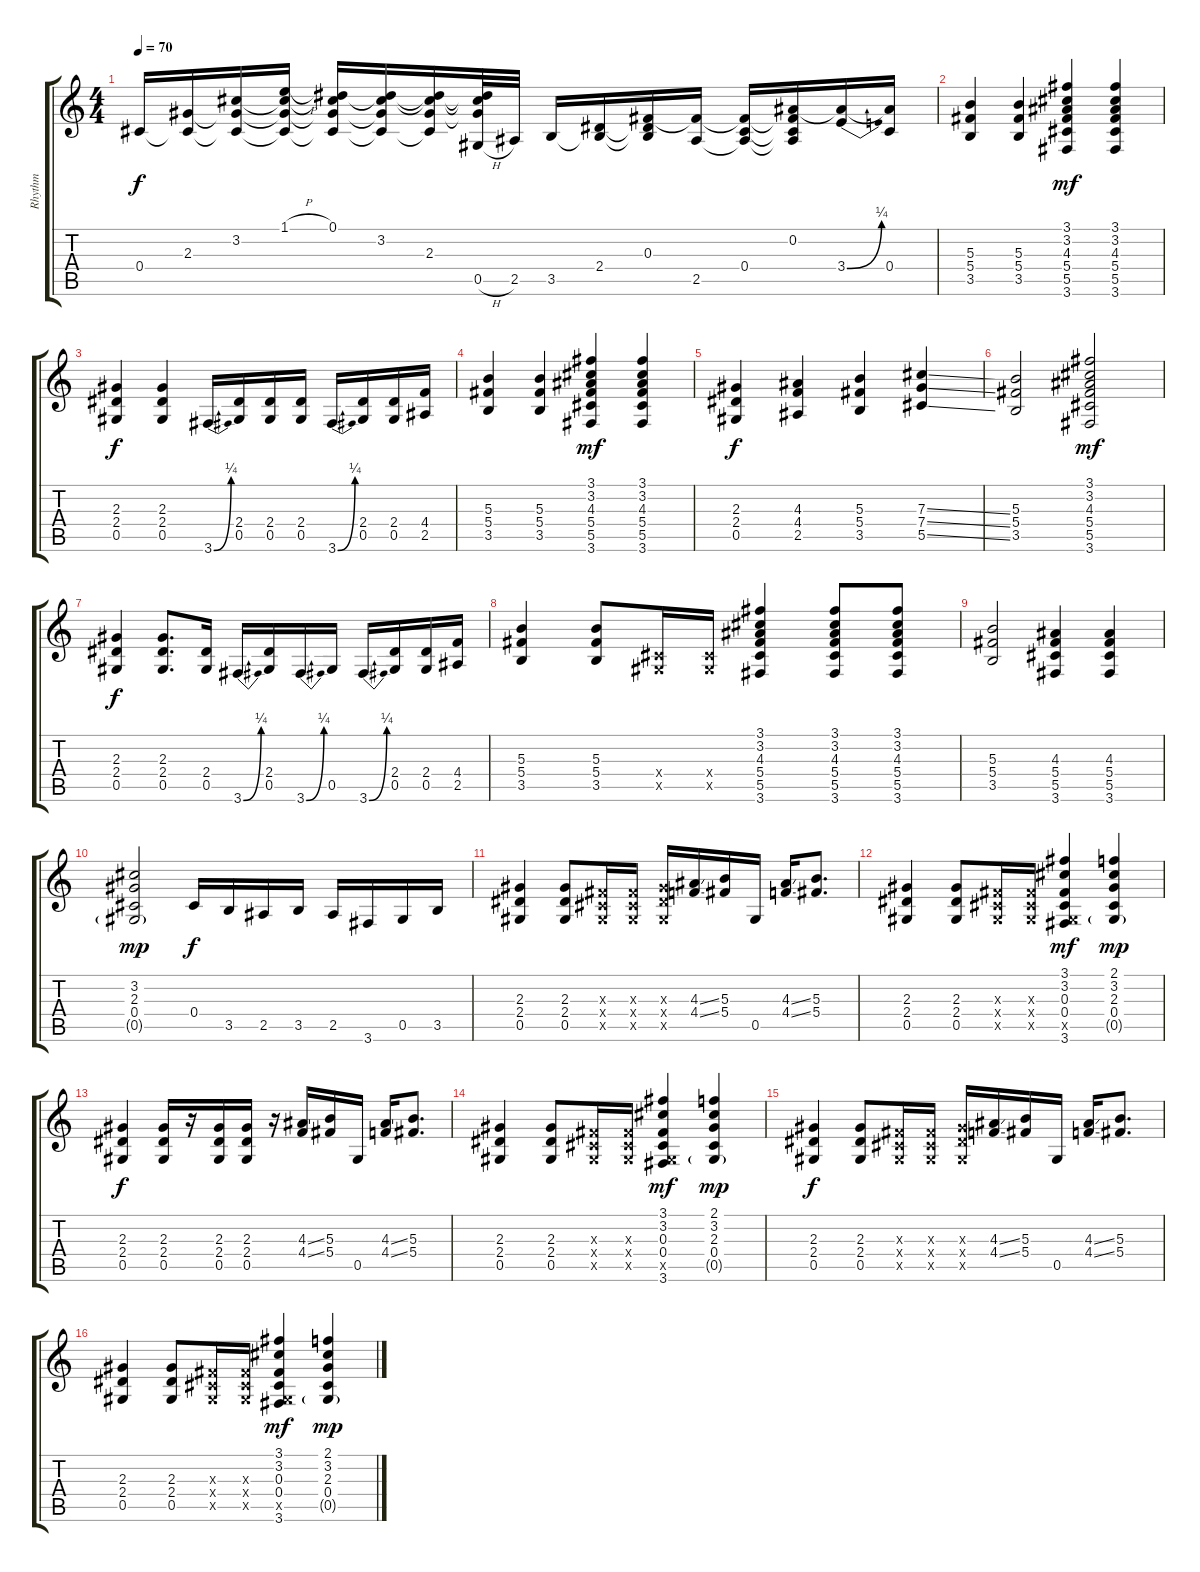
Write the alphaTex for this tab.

\track ("Rhythm" "Rhythm") {instrument overdrivenguitar}
\staff {score tabs}
\tuning (Eb4 Bb3 Gb3 Db3 Ab2 Eb2) {hide}
\ts (4 4)
\tempo 70
\clef g2
\ks c
0.4.16{dy f} (2.3 0.4{t}).16 (3.2 2.3{t} 0.4{t}).16 (1.1{h} 3.2{t} 2.3{t} 0.4{t}).16 (0.1 3.2{t} 2.3{t} 0.4{t}).16 (0.1{t} 3.2 2.3{t} 0.4{t}).16 (0.1{t} 3.2{t} 2.3 0.4{t}).16 (0.1{t} 3.2{t} 2.3{t} 0.5{h}).32 2.5.32 3.5.16 (2.4 3.5{t}).16 (0.3 2.4{t} 3.5{t}).16 (0.3{t} 2.5).16 (0.3{t} 0.4 2.5{t}).16 (0.2 0.3{t} 0.4{t} 2.5{t}).16 (0.2{t} 3.4{be (bend 0 0 60 1)}).16 (0.2{t} 0.4).16 |
(5.3 5.4 3.5).4{volume 13 instrument overdrivenguitar} (5.3 5.4 3.5).4 (3.1 3.2 4.3 5.4 5.5 3.6).4{dy mf} (3.1 3.2 4.3 5.4 5.5 3.6).4 |
(2.3 2.4 0.5).4{dy f} (2.3 2.4 0.5).4 3.6{be (bend 0 0 60 1)}.16 (2.4 0.5).16 (2.4 0.5).16 (2.4 0.5).16 3.6{be (bend 0 0 60 1)}.16 (2.4 0.5).16 (2.4 0.5).16 (4.4 2.5).16 |
(5.3 5.4 3.5).4 (5.3 5.4 3.5).4 (3.1 3.2 4.3 5.4 5.5 3.6).4{dy mf} (3.1 3.2 4.3 5.4 5.5 3.6).4 |
(2.3 2.4 0.5).4{dy f} (4.3 4.4 2.5).4 (5.3 5.4 3.5).4 (7.3{ss} 7.4{ss} 5.5{ss}).4 |
(5.3 5.4 3.5).2 (3.1 3.2 4.3 5.4 5.5 3.6).2{dy mf} |
(2.3 2.4 0.5).4{dy f} (2.3 2.4 0.5).8{d} (2.4 0.5).16 3.6{be (bend 0 0 60 1)}.16 (2.4 0.5).16 3.6{be (bend 0 0 60 1)}.16 0.5.16 3.6{be (bend 0 0 60 1)}.16 (2.4 0.5).16 (2.4 0.5).16 (4.4 2.5).16 |
(5.3 5.4 3.5).4 (5.3 5.4 3.5).8 (0.4{x} 0.5{x}).16 (0.4{x} 0.5{x}).16 (3.1 3.2 4.3 5.4 5.5 3.6).4 (3.1 3.2 4.3 5.4 5.5 3.6).8 (3.1 3.2 4.3 5.4 5.5 3.6).8 |
(5.3 5.4 3.5).2 (4.3 5.4 5.5 3.6).4 (4.3 5.4 5.5 3.6).4 |
(3.2 2.3 0.4 0.5{g}).2{dy mp} 0.4.16{dy f} 3.5.16 2.5.16 3.5.16 2.5.16 3.6.16 0.5.16 3.5.16 |
(2.3 2.4 0.5).4 (2.3 2.4 0.5).8 (0.3{x} 0.4{x} 0.5{x}).16 (0.3{x} 0.4{x} 0.5{x}).16 (2.3{x} 2.4{x} 0.5{x}).16 (4.3{ss} 4.4{ss}).16 (5.3 5.4).16 0.5.16 (4.3{ss} 4.4{ss}).16 (5.3 5.4).8{d} |
(2.3 2.4 0.5).4 (2.3 2.4 0.5).8 (0.3{x} 0.4{x} 0.5{x}).16 (0.3{x} 0.4{x} 0.5{x}).16 (3.1 3.2 0.3 0.4 0.5{x} 3.6).4{dy mf} (2.1 3.2 2.3 0.4 0.5{g}).4{dy mp} |
(2.3 2.4 0.5).4{dy f} (2.3 2.4 0.5).16 r.16 (2.3 2.4 0.5).16 (2.3 2.4 0.5).16 r.16 (4.3{ss} 4.4{ss}).16 (5.3 5.4).16 0.5.16 (4.3{ss} 4.4{ss}).16 (5.3 5.4).8{d} |
(2.3 2.4 0.5).4 (2.3 2.4 0.5).8 (0.3{x} 0.4{x} 0.5{x}).16 (0.3{x} 0.4{x} 0.5{x}).16 (3.1 3.2 0.3 0.4 0.5{x} 3.6).4{dy mf} (2.1 3.2 2.3 0.4 0.5{g}).4{dy mp} |
(2.3 2.4 0.5).4{dy f} (2.3 2.4 0.5).8 (0.3{x} 0.4{x} 0.5{x}).16 (0.3{x} 0.4{x} 0.5{x}).16 (2.3{x} 2.4{x} 0.5{x}).16 (4.3{ss} 4.4{ss}).16 (5.3 5.4).16 0.5.16 (4.3{ss} 4.4{ss}).16 (5.3 5.4).8{d} |
(2.3 2.4 0.5).4 (2.3 2.4 0.5).8 (0.3{x} 0.4{x} 0.5{x}).16 (0.3{x} 0.4{x} 0.5{x}).16 (3.1 3.2 0.3 0.4 0.5{x} 3.6).4{dy mf} (2.1 3.2 2.3 0.4 0.5{g}).4{dy mp}
